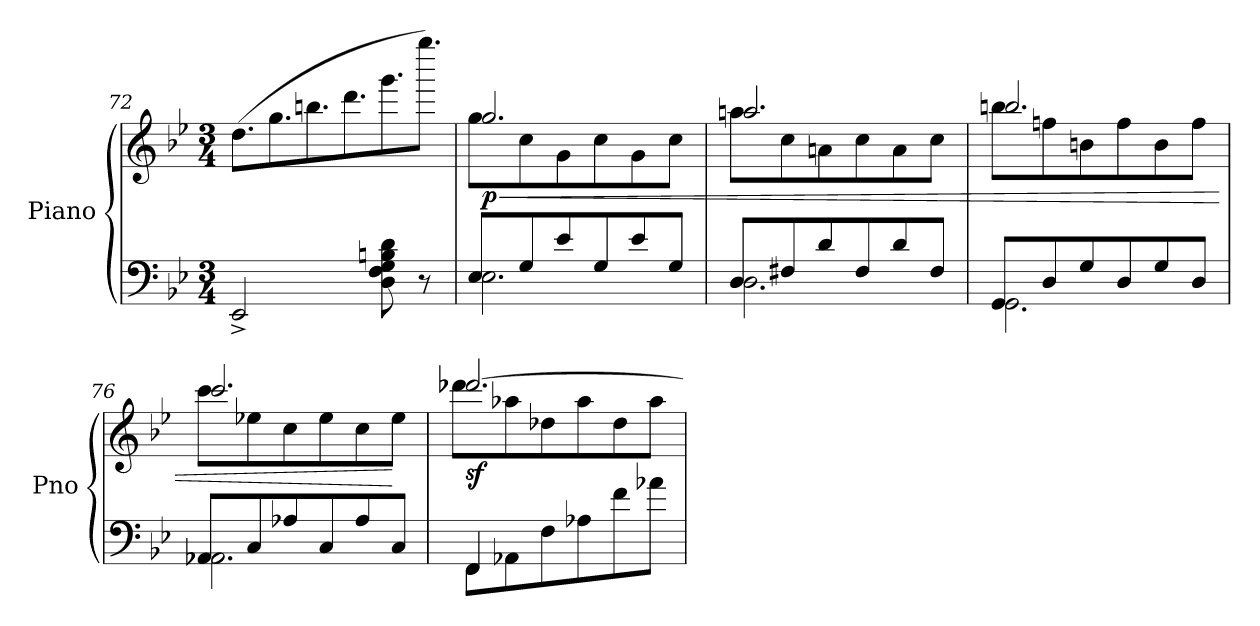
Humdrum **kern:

**kern	**kern	**dynam
*part1	*part1	*part1
*staff2	*staff1	*staff1/2
*I"Piano	*	*
*I'Pno	*	*
*clefF4	*clefG2	*
*k[b-e-]	*k[b-e-]	*
*B-:	*B-:	*
*M3/4	*M3/4	*
*	*Xtuplet	*
=72	=72	=72
2EE-^/	(12.dd\L	.
.	12.gg\	.
.	12.bbn\	.
.	12.ddd\	.
8D\ 8F\ 8G\ 8Bn\ 8d\	12.ggg\	.
8r	12.gggg\J)	.
=73	=73	=73
*^	*	*
!	!	!	!LO:HP:b
*	*	*^	*
!	!	!	!	!LO:DY:n=1:b
2.E-\	8E-/L	2.gg/	8gg\L	< p
.	8G/	.	8cc\	.
.	8e-/	.	8g\	.
.	8G/	.	8cc\	.
.	8e-/	.	8g\	.
.	8G/J	.	8cc\J	.
=74	=74	=74	=74	=74
2.D\	8D/L	2.aan/	8aa\L	.
.	8F#X/	.	8cc\	.
.	8d/	.	8an\	.
.	8F#/	.	8cc\	.
.	8d/	.	8a\	.
.	8F#/J	.	8cc\J	.
=75	=75	=75	=75	=75
2.GG\	8GG/L	2.bbn/	8bb\L	.
.	8D/	.	8ffn\	.
.	8G/	.	8bn\	.
.	8D/	.	8ff\	.
.	8G/	.	8b\	.
.	8D/J	.	8ff\J	.
=76	=76	=76	=76	=76
2.AA-X\	8AA-/L	2.ccc/	8ccc\L	.
.	8C/	.	8ee-X\	.
.	8A-X/	.	8cc\	.
.	8C/	.	8ee-\	.
.	8A-/	.	8cc\	.
.	8C/J	.	8ee-\J	[
!!LO:LB:g=z	!!
=77	=77	=77	=77	=77
!	!	!	!	!LO:DY:b
8FF\L	4FF/	[2.ddd-X/	8ddd-\L	sf
8AA-X\	.	.	8aa-X\	.
8F\	2ryy	.	8dd-X\	.
8A-X\	.	.	8aa-\	.
8f\	.	.	8dd-\	.
8a-X\J	.	.	8aa-\J	.
*v	*v	*	*	*
*	*v	*v	*
=	=	=
*-	*-	*-
